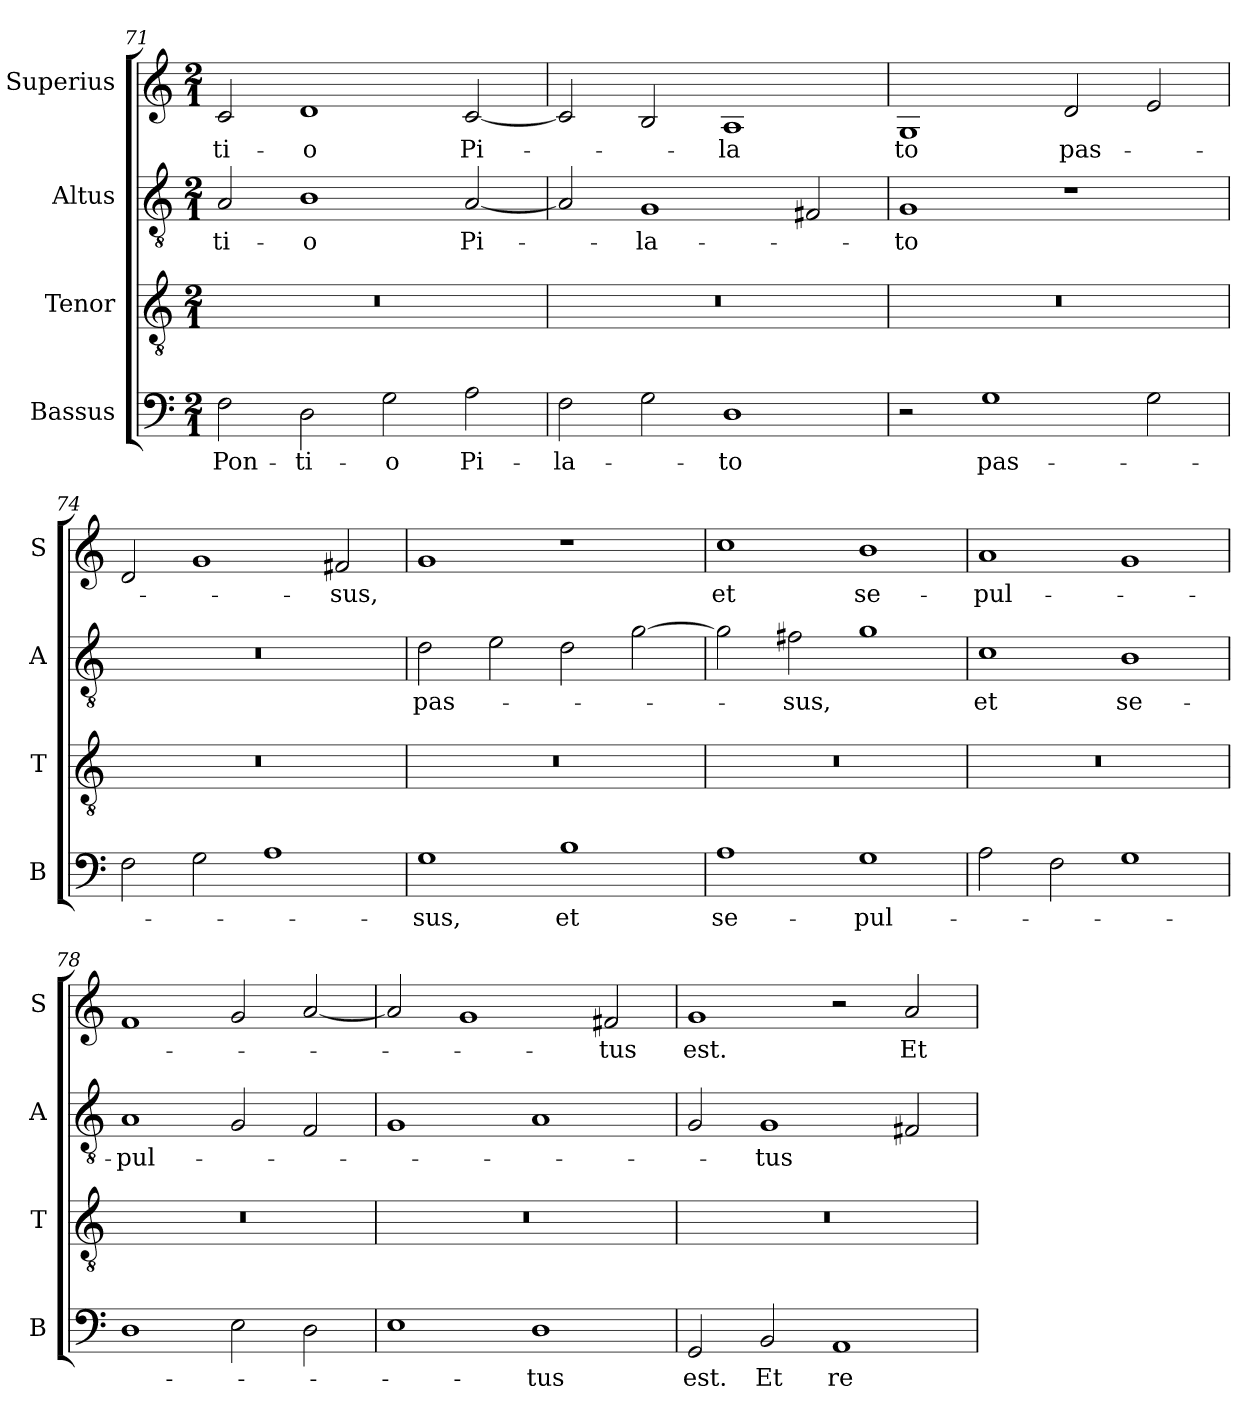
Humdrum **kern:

**kern	**text	**kern	**kern	**text	**kern	**text
*part4	*part4	*part3	*part2	*part2	*part1	*part1
*staff4	*staff4	*staff3	*staff2	*staff2	*staff1	*staff1
*I"Bassus	*	*I"Tenor	*I"Altus	*	*I"Superius	*
*I'B	*	*I'T	*I'A	*	*I'S	*
*clefF4	*	*clefGv2	*clefGv2	*	*clefG2	*
*k[]	*	*k[]	*k[]	*	*k[]	*
*M2/1	*	*M2/1	*M2/1	*	*M2/1	*
=71	=71	=71	=71	=71	=71	=71
2F	Pon-	0r	2A	-ti-	2c	-ti-
2D	-ti-	.	1B	-o	1d	-o
2G	-o	.	.	.	.	.
2A	Pi-	.	[2A	Pi-	[2c	Pi-
=72	=72	=72	=72	=72	=72	=72
2F	-la-	0r	2A]	.	2c]	.
2G	.	.	1G	-la-	2B	.
1D	-to	.	.	.	1A	-la
.	.	.	2F#X	.	.	.
=73	=73	=73	=73	=73	=73	=73
2r	.	0r	1G	-to	1G	to
1G	pas-	.	.	.	.	.
.	.	.	1r	.	2d	pas-
2G	.	.	.	.	2e	.
=74	=74	=74	=74	=74	=74	=74
2F	.	0r	0r	.	2d	.
2G	.	.	.	.	1g	.
1A	.	.	.	.	.	.
.	.	.	.	.	2f#X	-sus,
=75	=75	=75	=75	=75	=75	=75
1G	-sus,	0r	2d	pas-	1g	.
.	.	.	2e	.	.	.
1B	et	.	2d	.	1r	.
.	.	.	[2g	.	.	.
=76	=76	=76	=76	=76	=76	=76
1A	se-	0r	2g]	.	1cc	et
.	.	.	2f#X	-sus,	.	.
1G	-pul-	.	1g	.	1b	se-
=77	=77	=77	=77	=77	=77	=77
2A	.	0r	1c	et	1a	-pul-
2F	.	.	.	.	.	.
1G	.	.	1B	se-	1g	.
=78	=78	=78	=78	=78	=78	=78
1D	.	0r	1A	-pul-	1f	.
2E	.	.	2G	.	2g	.
2D	.	.	2F	.	[2a	.
=79	=79	=79	=79	=79	=79	=79
1E	.	0r	1G	.	2a]	.
.	.	.	.	.	1g	.
1D	-tus	.	1A	.	.	.
.	.	.	.	.	2f#X	-tus
=80	=80	=80	=80	=80	=80	=80
2GG	est.	0r	2G	.	1g	est.
!	!LO:LY:i	!	!	!	!	!
2BB	Et	.	1G	-tus	.	.
!	!LO:LY:i	!	!	!	!	!
1AA	re-	.	.	.	2r	.
.	.	.	2F#X	.	2a	Et
=	=	=	=	=	=	=
*-	*-	*-	*-	*-	*-	*-
